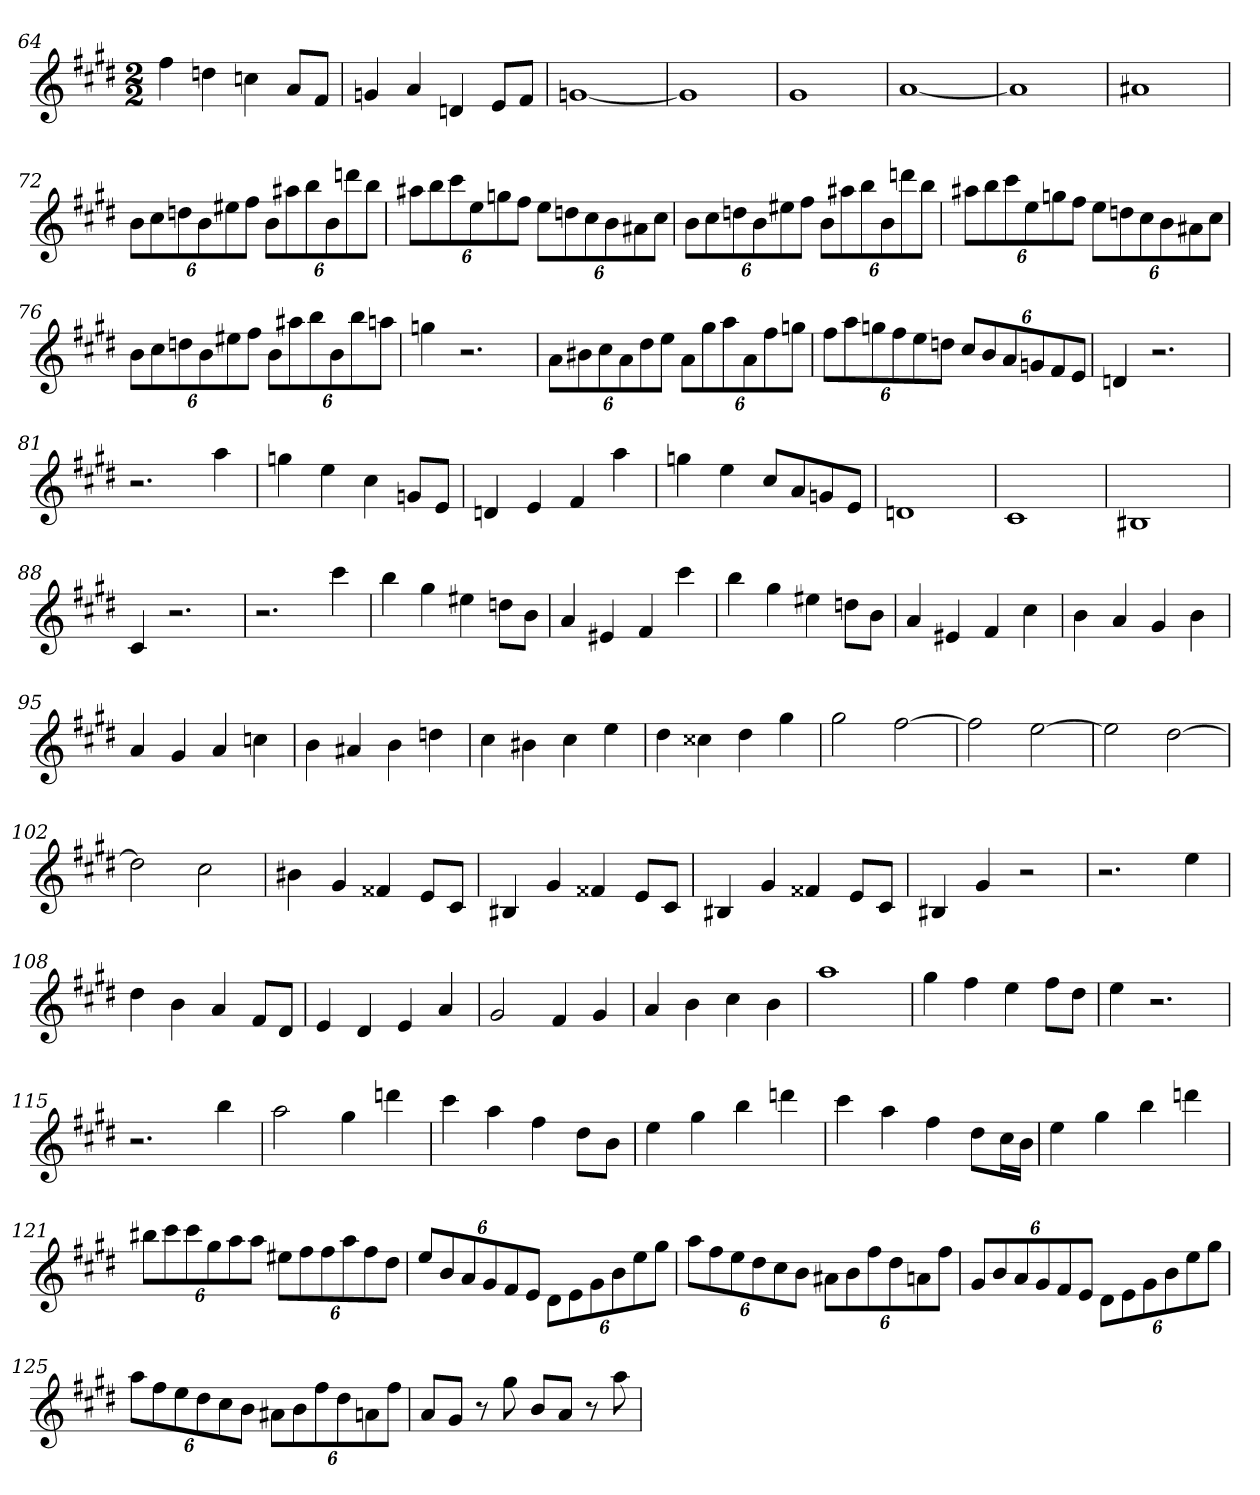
**kern
*part1
*staff1
*k[f#c#g#d#]
*E:
*M2/2
=64
4ff#
4ddn
4ccn
8aL
8f#J
=65
4gn
4a
4dn
8eL
8f#J
=66
[1gn
=67
1g]
=68
1g#
=69
[1a
=70
1a]
=71
1a#X
=72
12bL
12cc#
12ddn
12b
12ee#X
12ff#J
12bL
12aa#X
12bb
12b
12dddn
12bbJ
=73
12aa#XL
12bb
12ccc#
12ee
12ggn
12ff#J
12eeL
12ddn
12cc#
12b
12a#X
12cc#J
=74
12bL
12cc#
12ddn
12b
12ee#X
12ff#J
12bL
12aa#X
12bb
12b
12dddn
12bbJ
=75
12aa#XL
12bb
12ccc#
12ee
12ggn
12ff#J
12eeL
12ddn
12cc#
12b
12a#X
12cc#J
=76
12bL
12cc#
12ddn
12b
12ee#X
12ff#J
12bL
12aa#X
12bb
12b
12bb
12aanJ
=77
4ggn
2.r
=78
12aL
12b#X
12cc#
12a
12dd#
12eeJ
12aL
12gg#
12aa
12a
12ff#
12ggnJ
=79
12ff#L
12aa
12ggn
12ff#
12ee
12ddnJ
12cc#L
12b
12a
12gn
12f#
12eJ
=80
4dn
2.r
=81
2.r
4aa
=82
4ggn
4ee
4cc#
8gnL
8eJ
=83
4dn
4e
4f#
4aa
=84
4ggn
4ee
8cc#L
8a
8gn
8eJ
=85
1dn
=86
1c#
=87
1B#X
=88
4c#
2.r
=89
2.r
4ccc#
=90
4bb
4gg#
4ee#X
8ddnL
8bJ
=91
4a
4e#X
4f#
4ccc#
=92
4bb
4gg#
4ee#X
8ddnL
8bJ
=93
4a
4e#X
4f#
4cc#
=94
4b
4a
4g#
4b
=95
4a
4g#
4a
4ccn
=96
4b
4a#X
4b
4ddn
=97
4cc#
4b#X
4cc#
4ee
=98
4dd#
4cc##X
4dd#
4gg#
=99
2gg#
[2ff#
=100
2ff#]
[2ee
=101
2ee]
[2dd#
=102
2dd#]
2cc#
=103
4b#X
4g#
4f##X
8eL
8c#J
=104
4B#X
4g#
4f##X
8eL
8c#J
=105
4B#X
4g#
4f##X
8eL
8c#J
=106
4B#X
4g#
2r
=107
2.r
4ee
=108
4dd#
4b
4a
8f#L
8d#J
=109
4e
4d#
4e
4a
=110
2g#
4f#
4g#
=111
4a
4b
4cc#
4b
=112
1aa
=113
4gg#
4ff#
4ee
8ff#L
8dd#J
=114
4ee
2.r
=115
2.r
4bb
=116
2aa
4gg#
4dddn
=117
4ccc#
4aa
4ff#
8dd#L
8bJ
=118
4ee
4gg#
4bb
4dddn
=119
4ccc#
4aa
4ff#
8dd#L
16cc#L
16bJJ
=120
4ee
4gg#
4bb
4dddn
=121
12bb#XL
12ccc#
12ccc#
12gg#
12aa
12aaJ
12ee#XL
12ff#
12ff#
12aa
12ff#
12dd#J
=122
12eeL
12b
12a
12g#
12f#
12eJ
12d#L
12e
12g#
12b
12ee
12gg#J
=123
12aaL
12ff#
12ee
12dd#
12cc#
12bJ
12a#XL
12b
12ff#
12dd#
12an
12ff#J
=124
12g#L
12b
12a
12g#
12f#
12eJ
12d#L
12e
12g#
12b
12ee
12gg#J
=125
12aaL
12ff#
12ee
12dd#
12cc#
12bJ
12a#XL
12b
12ff#
12dd#
12an
12ff#J
=126
8aL
8g#J
8r
8gg#
8bL
8aJ
8r
8aa
=
*-
